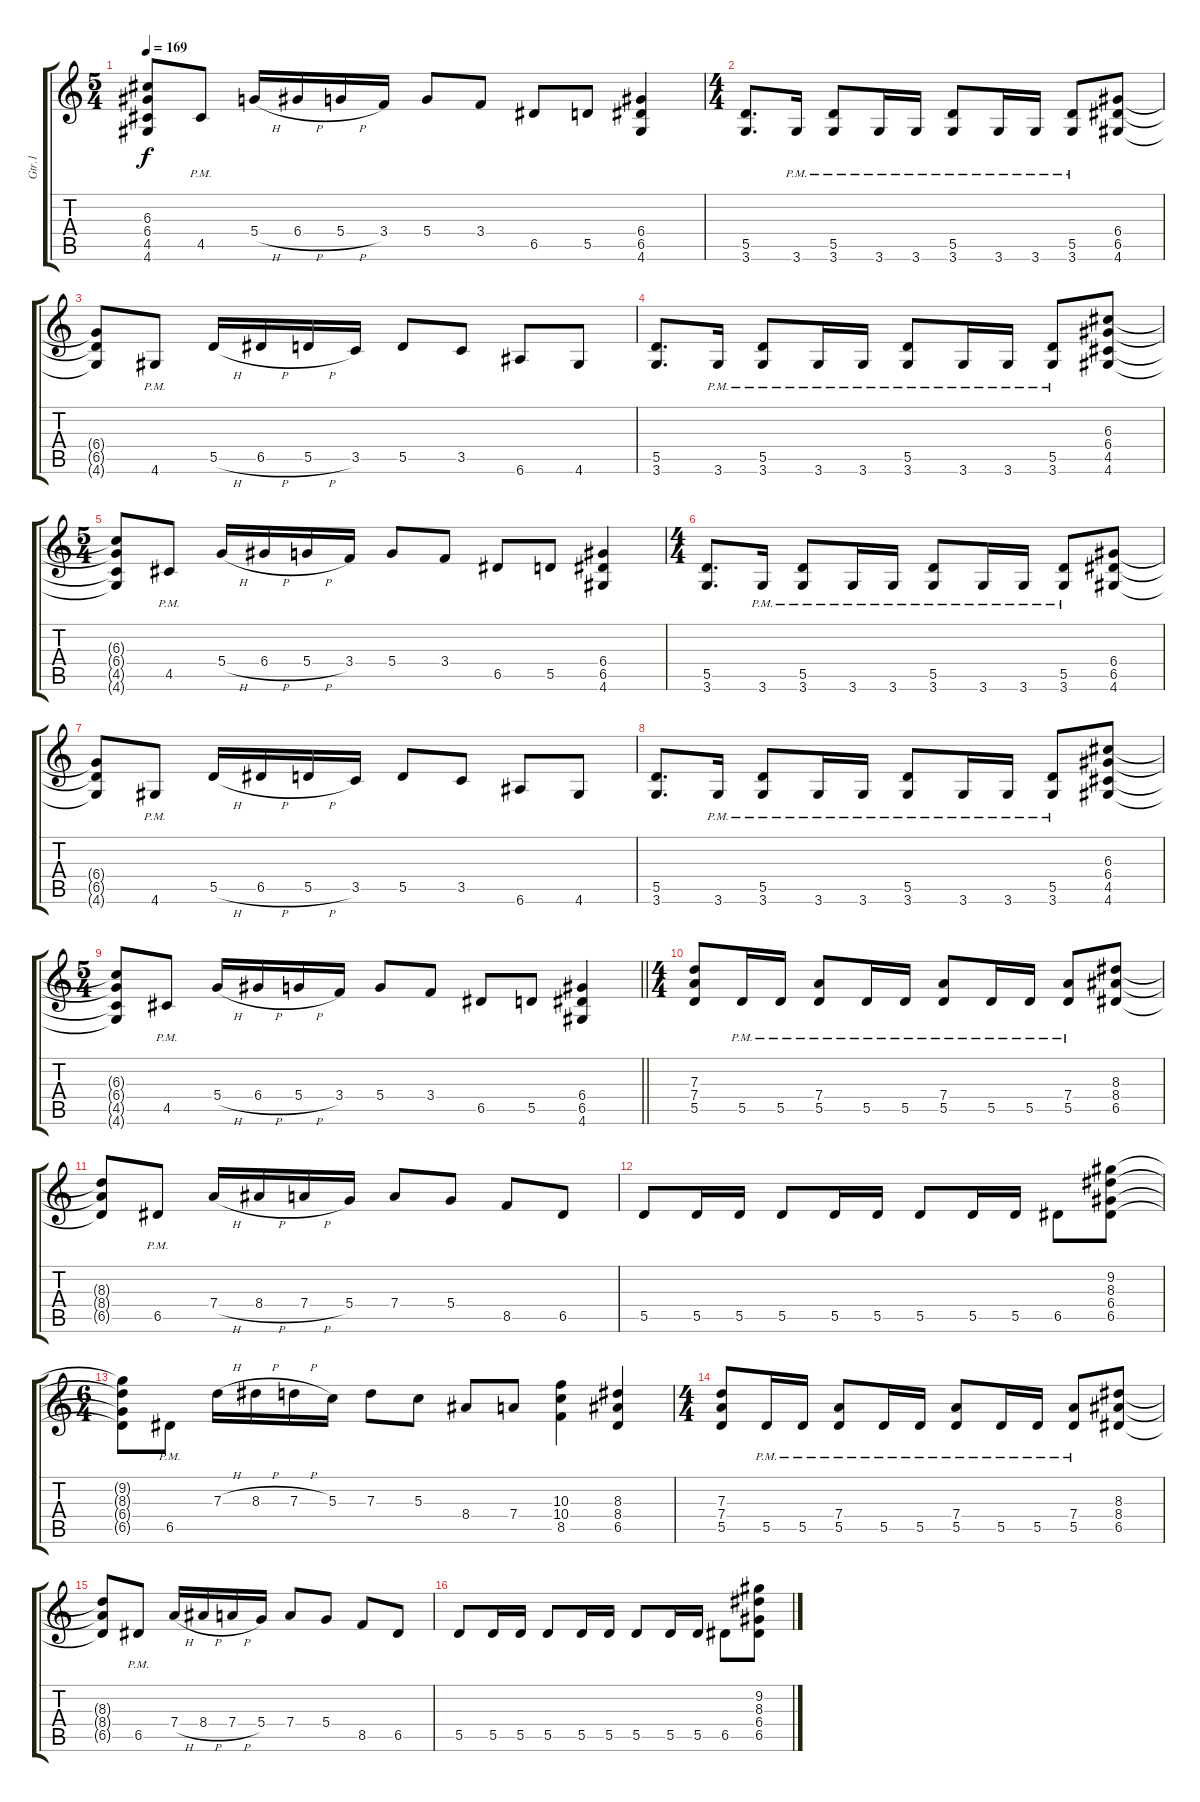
\track ("Gtr.1" "Gtr.1") {instrument distortionguitar}
\staff {score tabs}
\tuning (E4 B3 G3 D3 A2 E2) {hide}
\ts (5 4)
\tempo 169
\clef g2
\ks c
(6.3{t} 6.4{t} 4.5{t} 4.6{t}).8{dy f} 4.5{pm}.8 5.4{h}.16 6.4{h}.16 5.4{h}.16 3.4.16 5.4.8 3.4.8 6.5.8 5.5.8 (6.4 6.5 4.6).4 |
\ts (4 4)
(5.5 3.6).8{d} 3.6{pm}.16 (5.5{pm} 3.6{pm}).8 3.6{pm}.16 3.6{pm}.16 (5.5{pm} 3.6{pm}).8 3.6{pm}.16 3.6{pm}.16 (5.5{pm} 3.6{pm}).8 (6.4 6.5 4.6).8 |
(6.4{t} 6.5{t} 4.6{t}).8 4.6{pm}.8 5.5{h}.16 6.5{h}.16 5.5{h}.16 3.5.16 5.5.8 3.5.8 6.6.8 4.6.8 |
(5.5 3.6).8{d} 3.6{pm}.16 (5.5{pm} 3.6{pm}).8 3.6{pm}.16 3.6{pm}.16 (5.5{pm} 3.6{pm}).8 3.6{pm}.16 3.6{pm}.16 (5.5{pm} 3.6{pm}).8 (6.3 6.4 4.5 4.6).8 |
\ts (5 4)
(6.3{t} 6.4{t} 4.5{t} 4.6{t}).8 4.5{pm}.8 5.4{h}.16 6.4{h}.16 5.4{h}.16 3.4.16 5.4.8 3.4.8 6.5.8 5.5.8 (6.4 6.5 4.6).4 |
\ts (4 4)
(5.5 3.6).8{d} 3.6{pm}.16 (5.5{pm} 3.6{pm}).8 3.6{pm}.16 3.6{pm}.16 (5.5{pm} 3.6{pm}).8 3.6{pm}.16 3.6{pm}.16 (5.5{pm} 3.6{pm}).8 (6.4 6.5 4.6).8 |
(6.4{t} 6.5{t} 4.6{t}).8 4.6{pm}.8 5.5{h}.16 6.5{h}.16 5.5{h}.16 3.5.16 5.5.8 3.5.8 6.6.8 4.6.8 |
(5.5 3.6).8{d} 3.6{pm}.16 (5.5{pm} 3.6{pm}).8 3.6{pm}.16 3.6{pm}.16 (5.5{pm} 3.6{pm}).8 3.6{pm}.16 3.6{pm}.16 (5.5{pm} 3.6{pm}).8 (6.3 6.4 4.5 4.6).8 |
\ts (5 4)
\barLineRight lightlight
(6.3{t} 6.4{t} 4.5{t} 4.6{t}).8 4.5{pm}.8 5.4{h}.16 6.4{h}.16 5.4{h}.16 3.4.16 5.4.8 3.4.8 6.5.8 5.5.8 (6.4 6.5 4.6).4 |
\ts (4 4)
(7.3 7.4 5.5).8 5.5{pm}.16 5.5{pm}.16 (7.4{pm} 5.5{pm}).8 5.5{pm}.16 5.5{pm}.16 (7.4{pm} 5.5{pm}).8 5.5{pm}.16 5.5{pm}.16 (7.4{pm} 5.5{pm}).8 (8.3 8.4 6.5).8 |
(8.3{t} 8.4{t} 6.5{t}).8 6.5{pm}.8 7.4{h}.16 8.4{h}.16 7.4{h}.16 5.4.16 7.4.8 5.4.8 8.5.8 6.5.8 |
5.5.8 5.5.16 5.5.16 5.5.8 5.5.16 5.5.16 5.5.8 5.5.16 5.5.16 6.5.8 (9.2 8.3 6.4 6.5).8 |
\ts (6 4)
(9.2{t} 8.3{t} 6.4{t} 6.5{t}).8 6.5{pm}.8 7.3{h}.16 8.3{h}.16 7.3{h}.16 5.3.16 7.3.8 5.3.8 8.4.8 7.4.8 (10.3 10.4 8.5).4 (8.3 8.4 6.5).4 |
\ts (4 4)
(7.3 7.4 5.5).8 5.5{pm}.16 5.5{pm}.16 (7.4{pm} 5.5{pm}).8 5.5{pm}.16 5.5{pm}.16 (7.4{pm} 5.5{pm}).8 5.5{pm}.16 5.5{pm}.16 (7.4{pm} 5.5{pm}).8 (8.3 8.4 6.5).8 |
(8.3{t} 8.4{t} 6.5{t}).8 6.5{pm}.8 7.4{h}.16 8.4{h}.16 7.4{h}.16 5.4.16 7.4.8 5.4.8 8.5.8 6.5.8 |
5.5.8 5.5.16 5.5.16 5.5.8 5.5.16 5.5.16 5.5.8 5.5.16 5.5.16 6.5.8 (9.2 8.3 6.4 6.5).8
